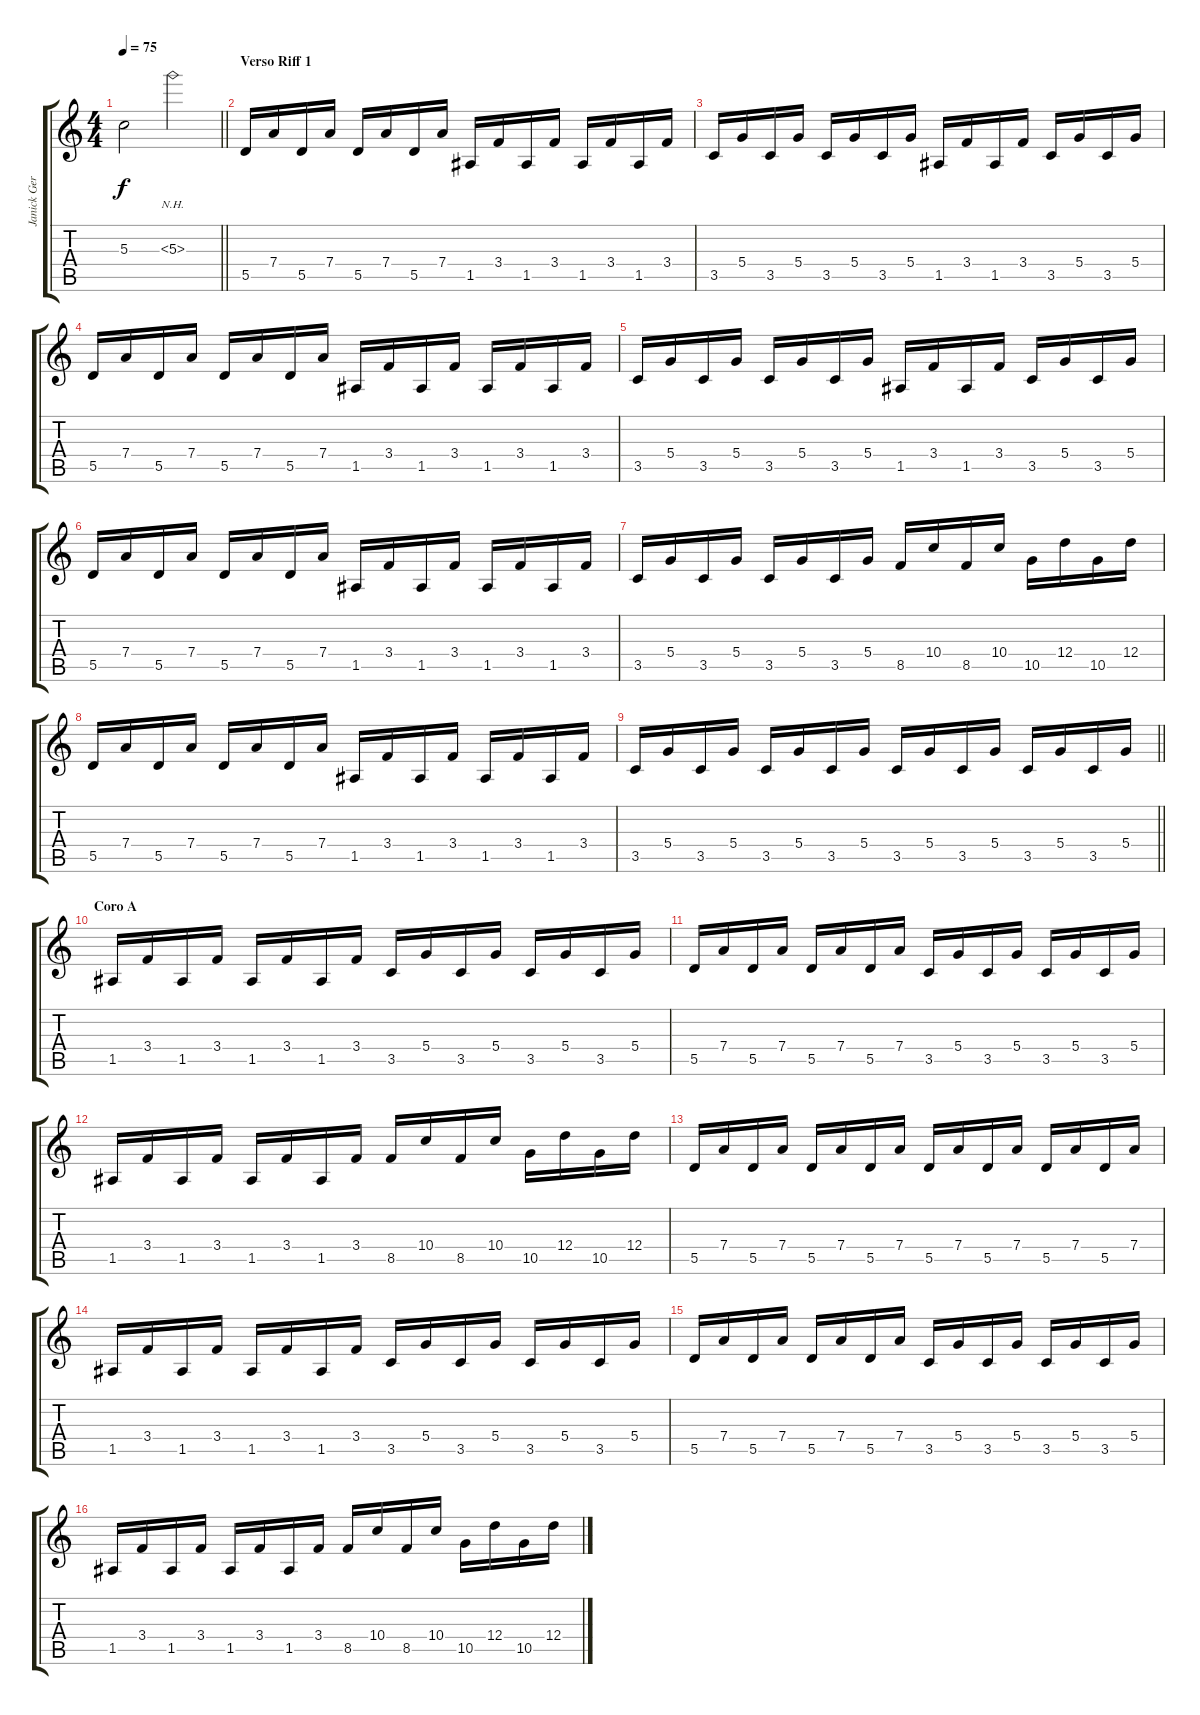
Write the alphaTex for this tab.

\track ("Janick Gers" "Janick Ger") {instrument distortionguitar}
\staff {score tabs}
\tuning (E4 B3 G3 D3 A2 E2) {hide}
\ts (4 4)
\tempo 75
\clef g2
\barLineRight lightlight
\ks c
5.3{t}.2{dy f} 5.3{nh}.2 |
\section ("" "Verso Riff 1")
5.5.16{volume 11 instrument acousticguitarnylon} 7.4.16 5.5.16 7.4.16 5.5.16 7.4.16 5.5.16 7.4.16 1.5.16 3.4.16 1.5.16 3.4.16 1.5.16 3.4.16 1.5.16 3.4.16 |
3.5.16 5.4.16 3.5.16 5.4.16 3.5.16 5.4.16 3.5.16 5.4.16 1.5.16 3.4.16 1.5.16 3.4.16 3.5.16 5.4.16 3.5.16 5.4.16 |
5.5.16 7.4.16 5.5.16 7.4.16 5.5.16 7.4.16 5.5.16 7.4.16 1.5.16 3.4.16 1.5.16 3.4.16 1.5.16 3.4.16 1.5.16 3.4.16 |
3.5.16 5.4.16 3.5.16 5.4.16 3.5.16 5.4.16 3.5.16 5.4.16 1.5.16 3.4.16 1.5.16 3.4.16 3.5.16 5.4.16 3.5.16 5.4.16 |
5.5.16 7.4.16 5.5.16 7.4.16 5.5.16 7.4.16 5.5.16 7.4.16 1.5.16 3.4.16 1.5.16 3.4.16 1.5.16 3.4.16 1.5.16 3.4.16 |
3.5.16 5.4.16 3.5.16 5.4.16 3.5.16 5.4.16 3.5.16 5.4.16 8.5.16 10.4.16 8.5.16 10.4.16 10.5.16 12.4.16 10.5.16 12.4.16 |
5.5.16 7.4.16 5.5.16 7.4.16 5.5.16 7.4.16 5.5.16 7.4.16 1.5.16 3.4.16 1.5.16 3.4.16 1.5.16 3.4.16 1.5.16 3.4.16 |
\barLineRight lightlight
3.5.16 5.4.16 3.5.16 5.4.16 3.5.16 5.4.16 3.5.16 5.4.16 3.5.16 5.4.16 3.5.16 5.4.16 3.5.16 5.4.16 3.5.16 5.4.16 |
\section ("" "Coro A")
1.5.16 3.4.16 1.5.16 3.4.16 1.5.16 3.4.16 1.5.16 3.4.16 3.5.16 5.4.16 3.5.16 5.4.16 3.5.16 5.4.16 3.5.16 5.4.16 |
5.5.16 7.4.16 5.5.16 7.4.16 5.5.16 7.4.16 5.5.16 7.4.16 3.5.16 5.4.16 3.5.16 5.4.16 3.5.16 5.4.16 3.5.16 5.4.16 |
1.5.16 3.4.16 1.5.16 3.4.16 1.5.16 3.4.16 1.5.16 3.4.16 8.5.16 10.4.16 8.5.16 10.4.16 10.5.16 12.4.16 10.5.16 12.4.16 |
5.5.16 7.4.16 5.5.16 7.4.16 5.5.16 7.4.16 5.5.16 7.4.16 5.5.16 7.4.16 5.5.16 7.4.16 5.5.16 7.4.16 5.5.16 7.4.16 |
1.5.16 3.4.16 1.5.16 3.4.16 1.5.16 3.4.16 1.5.16 3.4.16 3.5.16 5.4.16 3.5.16 5.4.16 3.5.16 5.4.16 3.5.16 5.4.16 |
5.5.16 7.4.16 5.5.16 7.4.16 5.5.16 7.4.16 5.5.16 7.4.16 3.5.16 5.4.16 3.5.16 5.4.16 3.5.16 5.4.16 3.5.16 5.4.16 |
1.5.16 3.4.16 1.5.16 3.4.16 1.5.16 3.4.16 1.5.16 3.4.16 8.5.16 10.4.16 8.5.16 10.4.16 10.5.16 12.4.16 10.5.16 12.4.16
